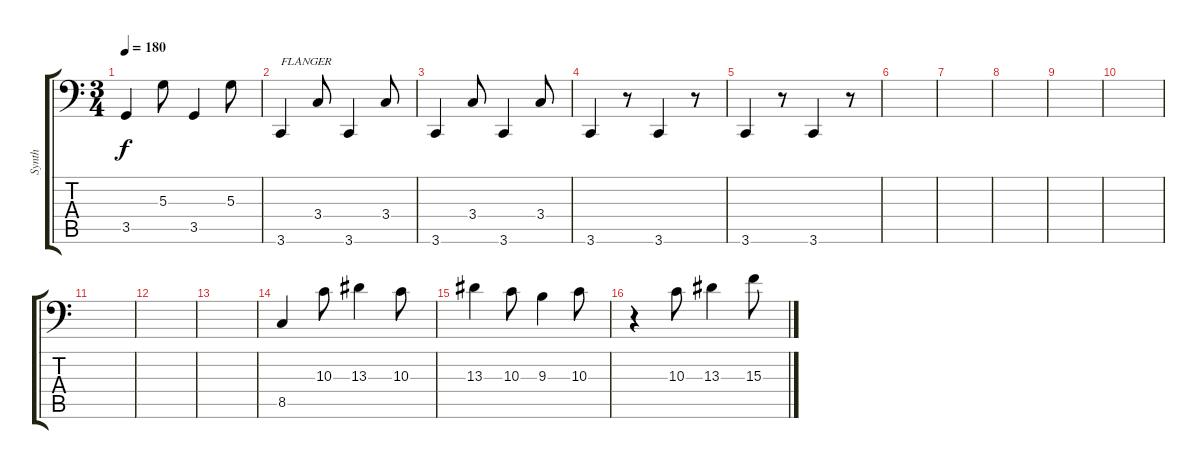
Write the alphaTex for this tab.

\track ("Synth" "Synth") {instrument synthbrass1}
\staff {score tabs}
\tuning (B3 Gb3 D3 A2 E2 A1) {hide}
\ts (3 4)
\tempo 180
\clef f4
\ks c
3.5.4{dy f} 5.3.8 3.5.4 5.3.8 |
3.6.4{txt "FLANGER" volume 4 balance 0} 3.4.8{volume 6 balance 4} 3.6.4{volume 8 balance 8} 3.4.8{volume 10 balance 12} |
3.6.4{balance 0} 3.4.8{balance 16} 3.6.4{balance 0} 3.4.8{balance 16} |
3.6.4{balance 8} r.8 3.6.4{instrument synthbass1} r.8 |
3.6.4 r.8 3.6.4 r.8 |
|
|
|
|
|
|
|
|
8.5.4{volume 14 instrument synthbrass1} 10.3.8 13.3.4 10.3.8 |
13.3.4 10.3.8 9.3.4 10.3.8 |
r.4 10.3.8 13.3.4 15.3.8
